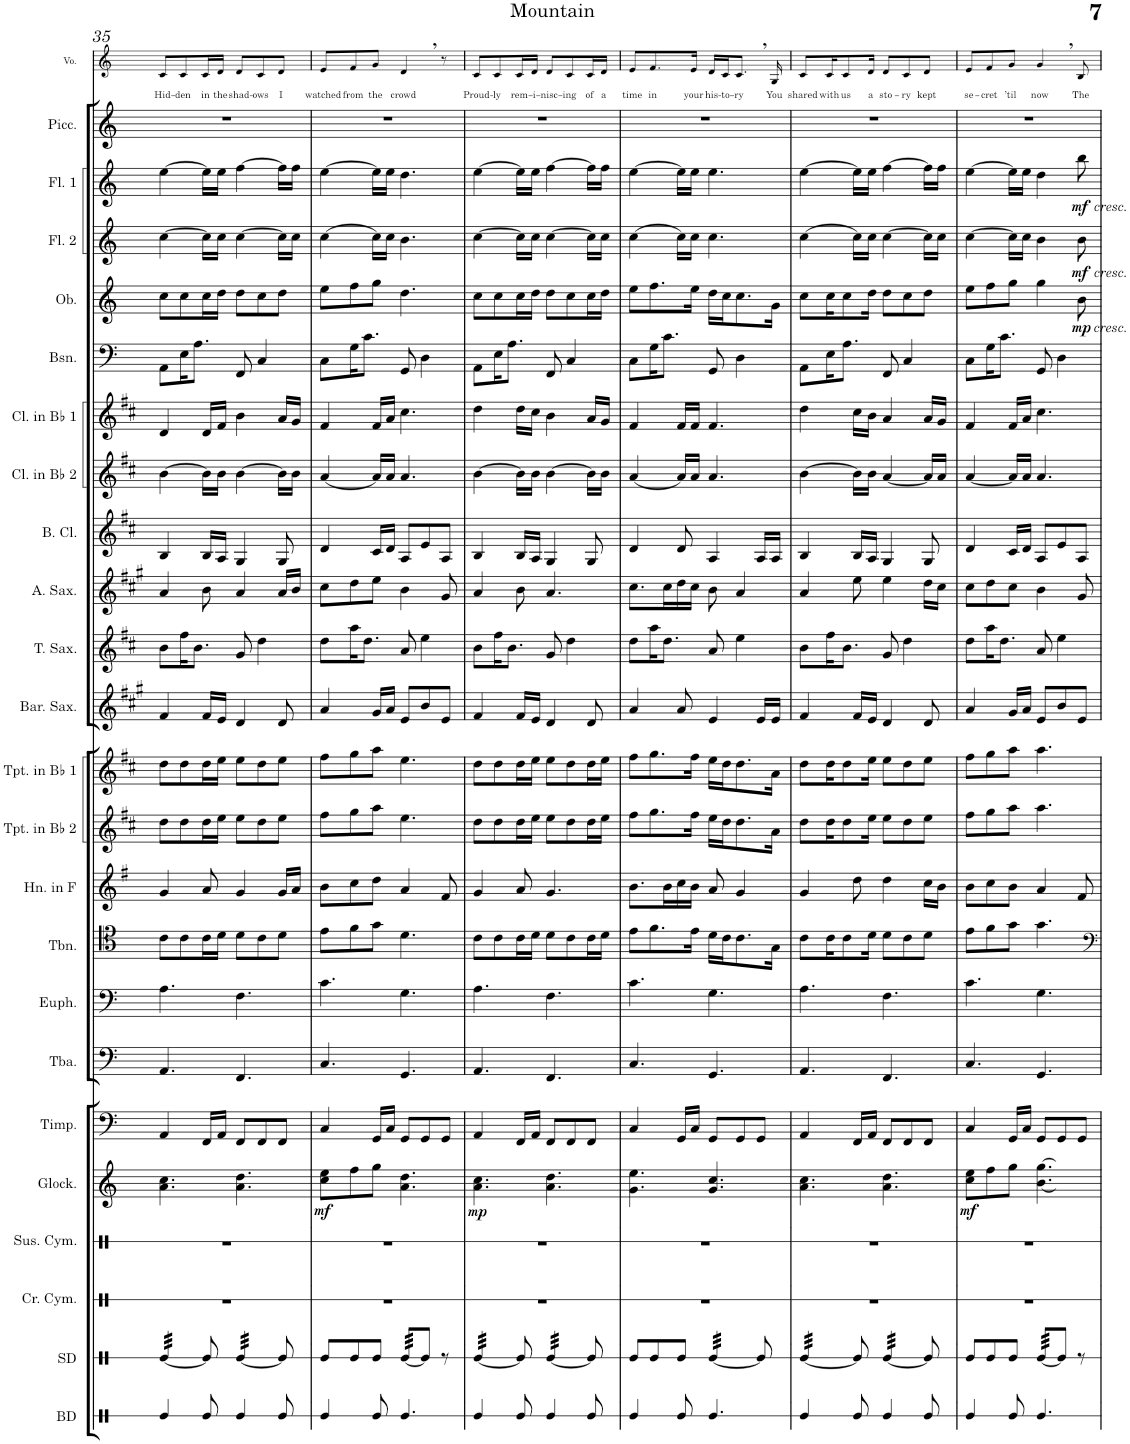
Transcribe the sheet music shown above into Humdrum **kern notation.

**kern	**kern	**kern	**kern	**kern	**dynam	**kern	**kern	**kern	**kern	**kern	**kern	**kern	**kern	**kern	**kern	**kern	**kern	**kern	**kern	**kern	**dynam	**kern	**dynam	**kern	**dynam	**kern	**kern	**text
*part24	*part23	*part22	*part21	*part20	*part20	*part19	*part18	*part17	*part16	*part15	*part14	*part13	*part12	*part11	*part10	*part9	*part8	*part7	*part6	*part5	*part5	*part4	*part4	*part3	*part3	*part2	*part1	*part1
*staff24	*staff23	*staff22	*staff21	*staff20	*staff20	*staff19	*staff18	*staff17	*staff16	*staff15	*staff14	*staff13	*staff12	*staff11	*staff10	*staff9	*staff8	*staff7	*staff6	*staff5	*staff5	*staff4	*staff4	*staff3	*staff3	*staff2	*staff1	*staff1
*I"Bass Drum	*I"Snare Drum	*I"Crash Cymbals	*I"Suspended Cymbal	*I"Glockenspiel	*	*I"Timpani	*I"Tuba	*I"Euphonium	*I"Trombone	*I"Horn in F	*I"Trumpet in Bb 2	*I"Trumpet in Bb 1	*I"Baritone Saxophone	*I"Tenor Saxophone	*I"Alto Saxophone	*I"Bass Clarinet	*I"Clarinet in Bb 2	*I"Clarinet in Bb 1	*I"Bassoon	*I"Oboe	*	*I"Flute 2	*	*I"Flute 1	*	*I"Piccolo	*I"Voice	*
*I'BD	*I'SD	*I'Cr. Cym.	*I'Sus. Cym.	*I'Glock.	*	*I'Timp.	*I'Tba.	*I'Euph.	*I'Tbn.	*I'Hn. in F	*I'Tpt. in Bb 2	*I'Tpt. in Bb 1	*I'Bar. Sax.	*I'T. Sax.	*I'A. Sax.	*I'B. Cl.	*I'Cl. in Bb 2	*I'Cl. in Bb 1	*I'Bsn.	*I'Ob.	*	*I'Fl. 2	*	*I'Fl. 1	*	*I'Picc.	*I'Vo.	*
!!LO:PB:g=z
*clefX	*clefX	*clefX	*clefX	*clefG2	*	*clefF4	*clefF4	*clefF4	*clefC4	*clefG2	*clefG2	*clefG2	*clefG2	*clefG2	*clefG2	*clefG2	*clefG2	*clefG2	*clefF4	*clefG2	*	*clefG2	*	*clefG2	*	*clefG2	*clefG2	*
*	*	*	*	*Trd-14c-24	*	*	*	*	*	*Trd4c7	*Trd1c2	*Trd1c2	*Trd12c21	*Trd8c14	*Trd5c9	*Trd8c14	*Trd1c2	*Trd1c2	*	*	*	*	*	*	*	*Trd-7c-12	*	*
*k[]	*k[]	*k[]	*k[]	*k[]	*	*k[]	*k[]	*k[]	*k[]	*k[f#]	*k[f#c#]	*k[f#c#]	*k[f#c#g#]	*k[f#c#]	*k[f#c#g#]	*k[f#c#]	*k[f#c#]	*k[f#c#]	*k[]	*k[]	*	*k[]	*	*k[]	*	*k[]	*k[]	*
*M6/8	*M6/8	*M6/8	*M6/8	*M6/8	*	*M6/8	*M6/8	*M6/8	*M6/8	*M6/8	*M6/8	*M6/8	*M6/8	*M6/8	*M6/8	*M6/8	*M6/8	*M6/8	*M6/8	*M6/8	*	*M6/8	*	*M6/8	*	*M6/8	*M6/8	*
=35	=35	=35	=35	=35	=35	=35	=35	=35	=35	=35	=35	=35	=35	=35	=35	=35	=35	=35	=35	=35	=35	=35	=35	=35	=35	=35	=35	=35
!	!	!	!	!	!	!	!	!	!	!	!	!	!	!	!	!	!	!	!	!	!	!	!	!	!	!	!	!LO:LY:b
*	*tremolo	*	*	*	*	*	*	*	*	*	*	*	*	*	*	*	*	*	*	*	*	*	*	*	*	*	*	*
4Re/	[32Re/LLL	2.r	2.r	4.a\ 4.cc\	.	4AA/	4.AA/	4.A\	8c\L	4g/	8dd\L	8dd\L	4f#/	8b\L	4a/	4B/	[4b\	4d/	8AA\L	8cc\L	.	[4cc\	.	[4ee\	.	2.r	8c/L	Hid-
.	32Re/	.	.	.	.	.	.	.	.	.	.	.	.	.	.	.	.	.	.	.	.	.	.	.	.	.	.	.
.	32Re/	.	.	.	.	.	.	.	.	.	.	.	.	.	.	.	.	.	.	.	.	.	.	.	.	.	.	.
.	32Re/	.	.	.	.	.	.	.	.	.	.	.	.	.	.	.	.	.	.	.	.	.	.	.	.	.	.	.
!	!	!	!	!	!	!	!	!	!	!	!	!	!	!	!	!	!	!	!	!	!	!	!	!	!	!	!	!LO:LY:b
.	32Re/	.	.	.	.	.	.	.	8c\	.	8dd\	8dd\	.	16ff#\K	.	.	.	.	16E\K	8cc\	.	.	.	.	.	.	8c/	-den
.	32Re/	.	.	.	.	.	.	.	.	.	.	.	.	.	.	.	.	.	.	.	.	.	.	.	.	.	.	.
.	32Re/	.	.	.	.	.	.	.	.	.	.	.	.	8.b\J	.	.	.	.	8.A\J	.	.	.	.	.	.	.	.	.
.	32Re/JJJ	.	.	.	.	.	.	.	.	.	.	.	.	.	.	.	.	.	.	.	.	.	.	.	.	.	.	.
*	*Xtremolo	*	*	*	*	*	*	*	*	*	*	*	*	*	*	*	*	*	*	*	*	*	*	*	*	*	*	*
!	!	!	!	!	!	!	!	!	!	!	!	!	!	!	!	!	!	!	!	!	!	!	!	!	!	!	!	!LO:LY:b
8Re/	8Re/]	.	.	.	.	16FF/LL	.	.	16c\L	8a/	16dd\L	16dd\L	16f#/LL	.	8b\	16B/LL	16b\LL]	16d/LL	.	16cc\L	.	16cc\LL]	.	16ee\LL]	.	.	16c/L	in
!	!	!	!	!	!	!	!	!	!	!	!	!	!	!	!	!	!	!	!	!	!	!	!	!	!	!	!	!LO:LY:b
.	.	.	.	.	.	16AA/JJ	.	.	16d\JJ	.	16ee\JJ	16ee\JJ	16e/JJ	.	.	16A/JJ	16b\JJ	16f#/JJ	.	16dd\JJ	.	16cc\JJ	.	16ee\JJ	.	.	16d/JJ	the
!	!	!	!	!	!	!	!	!	!	!	!	!	!	!	!	!	!	!	!	!	!	!	!	!	!	!	!	!LO:LY:b
*	*tremolo	*	*	*	*	*	*	*	*	*	*	*	*	*	*	*	*	*	*	*	*	*	*	*	*	*	*	*
4Re/	[32Re/LLL	.	.	4.a\ 4.dd\	.	8FF/L	4.FF/	4.F\	8d\L	4g/	8ee\L	8ee\L	4d/	8g/	4a/	4G/	[4b\	4b\	8FF/	8dd\L	.	[4cc\	.	[4ff\	.	.	8d/L	shad-
.	32Re/	.	.	.	.	.	.	.	.	.	.	.	.	.	.	.	.	.	.	.	.	.	.	.	.	.	.	.
.	32Re/	.	.	.	.	.	.	.	.	.	.	.	.	.	.	.	.	.	.	.	.	.	.	.	.	.	.	.
.	32Re/	.	.	.	.	.	.	.	.	.	.	.	.	.	.	.	.	.	.	.	.	.	.	.	.	.	.	.
!	!	!	!	!	!	!	!	!	!	!	!	!	!	!	!	!	!	!	!	!	!	!	!	!	!	!	!	!LO:LY:b
.	32Re/	.	.	.	.	8FF/	.	.	8c\	.	8dd\	8dd\	.	4dd\	.	.	.	.	4C/	8cc\	.	.	.	.	.	.	8c/	-ows
.	32Re/	.	.	.	.	.	.	.	.	.	.	.	.	.	.	.	.	.	.	.	.	.	.	.	.	.	.	.
.	32Re/	.	.	.	.	.	.	.	.	.	.	.	.	.	.	.	.	.	.	.	.	.	.	.	.	.	.	.
.	32Re/JJJ	.	.	.	.	.	.	.	.	.	.	.	.	.	.	.	.	.	.	.	.	.	.	.	.	.	.	.
*	*Xtremolo	*	*	*	*	*	*	*	*	*	*	*	*	*	*	*	*	*	*	*	*	*	*	*	*	*	*	*
!	!	!	!	!	!	!	!	!	!	!	!	!	!	!	!	!	!	!	!	!	!	!	!	!	!	!	!	!LO:LY:b
8Re/	8Re/]	.	.	.	.	8FF/J	.	.	8d\J	16g/LL	8ee\J	8ee\J	8d/	.	16a/LL	8G/	16b\LL]	16a/LL	.	8dd\J	.	16cc\LL]	.	16ff\LL]	.	.	8d/J	I
.	.	.	.	.	.	.	.	.	.	16a/JJ	.	.	.	.	16b/JJ	.	16b\JJ	16g/JJ	.	.	.	16cc\JJ	.	16ff\JJ	.	.	.	.
=36	=36	=36	=36	=36	=36	=36	=36	=36	=36	=36	=36	=36	=36	=36	=36	=36	=36	=36	=36	=36	=36	=36	=36	=36	=36	=36	=36	=36
!	!	!	!	!	!LO:DY:b	!	!	!	!	!	!	!	!	!	!	!	!	!	!	!	!	!	!	!	!	!	!	!LO:LY:b
4Re/	8Re/L	2.r	2.r	8cc\ 8ee\L	mf	4C/	4.C/	4.c\	8e\L	8b\L	8ff#\L	8ff#\L	4a/	8dd\L	8cc#\L	4d/	[4a/	4f#/	8C\L	8ee\L	.	[4cc\	.	[4ee\	.	2.r	8e/L	watched
!	!	!	!	!	!	!	!	!	!	!	!	!	!	!	!	!	!	!	!	!	!	!	!	!	!	!	!	!LO:LY:b
.	8Re/	.	.	8ff\	.	.	.	.	8f\	8cc\	8gg\	8gg\	.	16aa\K	8dd\	.	.	.	16G\K	8ff\	.	.	.	.	.	.	8f/	from
.	.	.	.	.	.	.	.	.	.	.	.	.	.	8.dd\J	.	.	.	.	8.c\J	.	.	.	.	.	.	.	.	.
!	!	!	!	!	!	!	!	!	!	!	!	!	!	!	!	!	!	!	!	!	!	!	!	!	!	!	!	!LO:LY:b
8Re/	8Re/J	.	.	8gg\J	.	16GG/LL	.	.	8g\J	8dd\J	8aa\J	8aa\J	16g#/LL	.	8ee\J	16c#/LL	16a/LL]	16f#/LL	.	8gg\J	.	16cc\LL]	.	16ee\LL]	.	.	8g/J	the
.	.	.	.	.	.	16C/JJ	.	.	.	.	.	.	16a/JJ	.	.	16d/JJ	16a/JJ	16a/JJ	.	.	.	16cc\JJ	.	16ee\JJ	.	.	.	.
!	!	!	!	!	!	!	!	!	!	!	!	!	!	!	!	!	!	!	!	!	!	!	!	!	!	!	!	!LO:LY:b
*	*tremolo	*	*	*	*	*	*	*	*	*	*	*	*	*	*	*	*	*	*	*	*	*	*	*	*	*	*	*
4.Re/	[64Re/LLLL	.	.	4.a\ 4.dd\	.	8GG/L	4.GG/	4.G\	4.d\	4a/	4.ee\	4.ee\	8e/L	8a/	4b\	8A/L	4.a/	4.cc#\	8GG/	4.dd\	.	4.b\	.	4.dd\	.	.	4d,/	crowd
.	64Re/	.	.	.	.	.	.	.	.	.	.	.	.	.	.	.	.	.	.	.	.	.	.	.	.	.	.	.
.	64Re/	.	.	.	.	.	.	.	.	.	.	.	.	.	.	.	.	.	.	.	.	.	.	.	.	.	.	.
.	64Re/	.	.	.	.	.	.	.	.	.	.	.	.	.	.	.	.	.	.	.	.	.	.	.	.	.	.	.
.	64Re/	.	.	.	.	.	.	.	.	.	.	.	.	.	.	.	.	.	.	.	.	.	.	.	.	.	.	.
.	64Re/	.	.	.	.	.	.	.	.	.	.	.	.	.	.	.	.	.	.	.	.	.	.	.	.	.	.	.
.	64Re/	.	.	.	.	.	.	.	.	.	.	.	.	.	.	.	.	.	.	.	.	.	.	.	.	.	.	.
.	64Re/	.	.	.	.	.	.	.	.	.	.	.	.	.	.	.	.	.	.	.	.	.	.	.	.	.	.	.
*	*Xtremolo	*	*	*	*	*	*	*	*	*	*	*	*	*	*	*	*	*	*	*	*	*	*	*	*	*	*	*
.	8Re/J]	.	.	.	.	8GG/	.	.	.	.	.	.	8b/	4ee\	.	8e/	.	.	4D\	.	.	.	.	.	.	.	.	.
.	8r	.	.	.	.	8GG/J	.	.	.	8f#/	.	.	8e/J	.	8g#/	8A/J	.	.	.	.	.	.	.	.	.	.	8r	.
=37	=37	=37	=37	=37	=37	=37	=37	=37	=37	=37	=37	=37	=37	=37	=37	=37	=37	=37	=37	=37	=37	=37	=37	=37	=37	=37	=37	=37
!	!	!	!	!	!LO:DY:b	!	!	!	!	!	!	!	!	!	!	!	!	!	!	!	!	!	!	!	!	!	!	!LO:LY:b
*	*tremolo	*	*	*	*	*	*	*	*	*	*	*	*	*	*	*	*	*	*	*	*	*	*	*	*	*	*	*
4Re/	[32Re/LLL	2.r	2.r	4.a\ 4.cc\	mp	4AA/	4.AA/	4.A\	8c\L	4g/	8dd\L	8dd\L	4f#/	8b\L	4a/	4B/	[4b\	4dd\	8AA\L	8cc\L	.	[4cc\	.	[4ee\	.	2.r	8c/L	Proud-
.	32Re/	.	.	.	.	.	.	.	.	.	.	.	.	.	.	.	.	.	.	.	.	.	.	.	.	.	.	.
.	32Re/	.	.	.	.	.	.	.	.	.	.	.	.	.	.	.	.	.	.	.	.	.	.	.	.	.	.	.
.	32Re/	.	.	.	.	.	.	.	.	.	.	.	.	.	.	.	.	.	.	.	.	.	.	.	.	.	.	.
!	!	!	!	!	!	!	!	!	!	!	!	!	!	!	!	!	!	!	!	!	!	!	!	!	!	!	!	!LO:LY:b
.	32Re/	.	.	.	.	.	.	.	8c\	.	8dd\	8dd\	.	16ff#\K	.	.	.	.	16E\K	8cc\	.	.	.	.	.	.	8c/	-ly
.	32Re/	.	.	.	.	.	.	.	.	.	.	.	.	.	.	.	.	.	.	.	.	.	.	.	.	.	.	.
.	32Re/	.	.	.	.	.	.	.	.	.	.	.	.	8.b\J	.	.	.	.	8.A\J	.	.	.	.	.	.	.	.	.
.	32Re/JJJ	.	.	.	.	.	.	.	.	.	.	.	.	.	.	.	.	.	.	.	.	.	.	.	.	.	.	.
*	*Xtremolo	*	*	*	*	*	*	*	*	*	*	*	*	*	*	*	*	*	*	*	*	*	*	*	*	*	*	*
!	!	!	!	!	!	!	!	!	!	!	!	!	!	!	!	!	!	!	!	!	!	!	!	!	!	!	!	!LO:LY:b
8Re/	8Re/]	.	.	.	.	16FF/LL	.	.	16c\L	8a/	16dd\L	16dd\L	16f#/LL	.	8b\	16B/LL	16b\LL]	16dd\LL	.	16cc\L	.	16cc\LL]	.	16ee\LL]	.	.	16c/L	rem-
!	!	!	!	!	!	!	!	!	!	!	!	!	!	!	!	!	!	!	!	!	!	!	!	!	!	!	!	!LO:LY:b
.	.	.	.	.	.	16AA/JJ	.	.	16d\JJ	.	16ee\JJ	16ee\JJ	16e/JJ	.	.	16A/JJ	16b\JJ	16cc#\JJ	.	16dd\JJ	.	16cc\JJ	.	16ee\JJ	.	.	16d/JJ	-i-
!	!	!	!	!	!	!	!	!	!	!	!	!	!	!	!	!	!	!	!	!	!	!	!	!	!	!	!	!LO:LY:b
*	*tremolo	*	*	*	*	*	*	*	*	*	*	*	*	*	*	*	*	*	*	*	*	*	*	*	*	*	*	*
4Re/	[32Re/LLL	.	.	4.a\ 4.dd\	.	8FF/L	4.FF/	4.F\	8d\L	4.g/	8ee\L	8ee\L	4d/	8g/	4.a/	4G/	[4b\	4b\	8FF/	8dd\L	.	[4cc\	.	[4ff\	.	.	8d/L	-nisc-
.	32Re/	.	.	.	.	.	.	.	.	.	.	.	.	.	.	.	.	.	.	.	.	.	.	.	.	.	.	.
.	32Re/	.	.	.	.	.	.	.	.	.	.	.	.	.	.	.	.	.	.	.	.	.	.	.	.	.	.	.
.	32Re/	.	.	.	.	.	.	.	.	.	.	.	.	.	.	.	.	.	.	.	.	.	.	.	.	.	.	.
!	!	!	!	!	!	!	!	!	!	!	!	!	!	!	!	!	!	!	!	!	!	!	!	!	!	!	!	!LO:LY:b
.	32Re/	.	.	.	.	8FF/	.	.	8c\	.	8dd\	8dd\	.	4dd\	.	.	.	.	4C/	8cc\	.	.	.	.	.	.	8c/	-ing
.	32Re/	.	.	.	.	.	.	.	.	.	.	.	.	.	.	.	.	.	.	.	.	.	.	.	.	.	.	.
.	32Re/	.	.	.	.	.	.	.	.	.	.	.	.	.	.	.	.	.	.	.	.	.	.	.	.	.	.	.
.	32Re/JJJ	.	.	.	.	.	.	.	.	.	.	.	.	.	.	.	.	.	.	.	.	.	.	.	.	.	.	.
*	*Xtremolo	*	*	*	*	*	*	*	*	*	*	*	*	*	*	*	*	*	*	*	*	*	*	*	*	*	*	*
!	!	!	!	!	!	!	!	!	!	!	!	!	!	!	!	!	!	!	!	!	!	!	!	!	!	!	!	!LO:LY:b
8Re/	8Re/]	.	.	.	.	8FF/J	.	.	16c\L	.	16dd\L	16dd\L	8d/	.	.	8G/	16b\LL]	16a/LL	.	16cc\L	.	16cc\LL]	.	16ff\LL]	.	.	16c/L	of
!	!	!	!	!	!	!	!	!	!	!	!	!	!	!	!	!	!	!	!	!	!	!	!	!	!	!	!	!LO:LY:b
.	.	.	.	.	.	.	.	.	16d\JJ	.	16ee\JJ	16ee\JJ	.	.	.	.	16b\JJ	16g/JJ	.	16dd\JJ	.	16cc\JJ	.	16ff\JJ	.	.	16d/JJ	a
=38	=38	=38	=38	=38	=38	=38	=38	=38	=38	=38	=38	=38	=38	=38	=38	=38	=38	=38	=38	=38	=38	=38	=38	=38	=38	=38	=38	=38
!	!	!	!	!	!	!	!	!	!	!	!	!	!	!	!	!	!	!	!	!	!	!	!	!	!	!	!	!LO:LY:b
4Re/	8Re/L	2.r	2.r	4.g\ 4.ee\	.	4C/	4.C/	4.c\	8e\L	8.b\L	8ff#\L	8ff#\L	4a/	8dd\L	8.cc#\L	4d/	[4a/	4f#/	8C\L	8ee\L	.	[4cc\	.	[4ee\	.	2.r	8e/L	time
!	!	!	!	!	!	!	!	!	!	!	!	!	!	!	!	!	!	!	!	!	!	!	!	!	!	!	!	!LO:LY:b
.	8Re/	.	.	.	.	.	.	.	8.f\	.	8.gg\	8.gg\	.	16aa\K	.	.	.	.	16G\K	8.ff\	.	.	.	.	.	.	8.f/	in
.	.	.	.	.	.	.	.	.	.	16b\L	.	.	.	8.dd\J	16cc#\L	.	.	.	8.c\J	.	.	.	.	.	.	.	.	.
8Re/	8Re/J	.	.	.	.	16GG/LL	.	.	.	16cc\	.	.	8a/	.	16dd\	8d/	16a/LL]	16f#/LL	.	.	.	16cc\LL]	.	16ee\LL]	.	.	.	.
!	!	!	!	!	!	!	!	!	!	!	!	!	!	!	!	!	!	!	!	!	!	!	!	!	!	!	!	!LO:LY:b
.	.	.	.	.	.	16C/JJ	.	.	16e\Jk	16b\JJ	16ff#\Jk	16ff#\Jk	.	.	16cc#\JJ	.	16a/JJ	16f#/JJ	.	16ee\Jk	.	16cc\JJ	.	16ee\JJ	.	.	16e/Jk	your
!	!	!	!	!	!	!	!	!	!	!	!	!	!	!	!	!	!	!	!	!	!	!	!	!	!	!	!	!LO:LY:b
*	*tremolo	*	*	*	*	*	*	*	*	*	*	*	*	*	*	*	*	*	*	*	*	*	*	*	*	*	*	*
4.Re/	[32Re/LLL	.	.	4.g/ 4.cc/	.	8GG/L	4.GG/	4.G\	16d\LL	8a/	16ee\LL	16ee\LL	4e/	8a/	8b\	4A/	4.a/	4.f#/	8GG/	16dd\LL	.	4.cc\	.	4.ee\	.	.	16d/LL	his-
.	32Re/	.	.	.	.	.	.	.	.	.	.	.	.	.	.	.	.	.	.	.	.	.	.	.	.	.	.	.
!	!	!	!	!	!	!	!	!	!	!	!	!	!	!	!	!	!	!	!	!	!	!	!	!	!	!	!	!LO:LY:b
.	32Re/	.	.	.	.	.	.	.	16c\J	.	16dd\J	16dd\J	.	.	.	.	.	.	.	16cc\J	.	.	.	.	.	.	16c/J	-to-
.	32Re/	.	.	.	.	.	.	.	.	.	.	.	.	.	.	.	.	.	.	.	.	.	.	.	.	.	.	.
!	!	!	!	!	!	!	!	!	!	!	!	!	!	!	!	!	!	!	!	!	!	!	!	!	!	!	!	!LO:LY:b
.	32Re/	.	.	.	.	8GG/	.	.	8.c\	4g/	8.dd\	8.dd\	.	4ee\	4a/	.	.	.	4D\	8.cc\	.	.	.	.	.	.	8.c,/J	-ry
.	32Re/	.	.	.	.	.	.	.	.	.	.	.	.	.	.	.	.	.	.	.	.	.	.	.	.	.	.	.
.	32Re/	.	.	.	.	.	.	.	.	.	.	.	.	.	.	.	.	.	.	.	.	.	.	.	.	.	.	.
.	32Re/JJJ	.	.	.	.	.	.	.	.	.	.	.	.	.	.	.	.	.	.	.	.	.	.	.	.	.	.	.
*	*Xtremolo	*	*	*	*	*	*	*	*	*	*	*	*	*	*	*	*	*	*	*	*	*	*	*	*	*	*	*
.	8Re/]	.	.	.	.	8GG/J	.	.	.	.	.	.	16e/LL	.	.	16A/LL	.	.	.	.	.	.	.	.	.	.	.	.
!	!	!	!	!	!	!	!	!	!	!	!	!	!	!	!	!	!	!	!	!	!	!	!	!	!	!	!	!LO:LY:b
.	.	.	.	.	.	.	.	.	16G\Jk	.	16a\Jk	16a\Jk	16e/JJ	.	.	16A/JJ	.	.	.	16g\Jk	.	.	.	.	.	.	16G/	You
=39	=39	=39	=39	=39	=39	=39	=39	=39	=39	=39	=39	=39	=39	=39	=39	=39	=39	=39	=39	=39	=39	=39	=39	=39	=39	=39	=39	=39
!	!	!	!	!	!	!	!	!	!	!	!	!	!	!	!	!	!	!	!	!	!	!	!	!	!	!	!	!LO:LY:b
*	*tremolo	*	*	*	*	*	*	*	*	*	*	*	*	*	*	*	*	*	*	*	*	*	*	*	*	*	*	*
4Re/	[32Re/LLL	2.r	2.r	4.a\ 4.cc\	.	4AA/	4.AA/	4.A\	8c\L	4g/	8dd\L	8dd\L	4f#/	8b\L	4a/	4B/	[4b\	4dd\	8AA\L	8cc\L	.	[4cc\	.	[4ee\	.	2.r	8c/L	shared
.	32Re/	.	.	.	.	.	.	.	.	.	.	.	.	.	.	.	.	.	.	.	.	.	.	.	.	.	.	.
.	32Re/	.	.	.	.	.	.	.	.	.	.	.	.	.	.	.	.	.	.	.	.	.	.	.	.	.	.	.
.	32Re/	.	.	.	.	.	.	.	.	.	.	.	.	.	.	.	.	.	.	.	.	.	.	.	.	.	.	.
!	!	!	!	!	!	!	!	!	!	!	!	!	!	!	!	!	!	!	!	!	!	!	!	!	!	!	!	!LO:LY:b
.	32Re/	.	.	.	.	.	.	.	16c\K	.	16dd\K	16dd\K	.	16ff#\K	.	.	.	.	16E\K	16cc\K	.	.	.	.	.	.	16c/K	with
.	32Re/	.	.	.	.	.	.	.	.	.	.	.	.	.	.	.	.	.	.	.	.	.	.	.	.	.	.	.
!	!	!	!	!	!	!	!	!	!	!	!	!	!	!	!	!	!	!	!	!	!	!	!	!	!	!	!	!LO:LY:b
.	32Re/	.	.	.	.	.	.	.	8c\	.	8dd\	8dd\	.	8.b\J	.	.	.	.	8.A\J	8cc\	.	.	.	.	.	.	8c/	us
.	32Re/JJJ	.	.	.	.	.	.	.	.	.	.	.	.	.	.	.	.	.	.	.	.	.	.	.	.	.	.	.
*	*Xtremolo	*	*	*	*	*	*	*	*	*	*	*	*	*	*	*	*	*	*	*	*	*	*	*	*	*	*	*
8Re/	8Re/]	.	.	.	.	16FF/LL	.	.	.	8dd\	.	.	16f#/LL	.	8ee\	16B/LL	16b\LL]	16cc#\LL	.	.	.	16cc\LL]	.	16ee\LL]	.	.	.	.
!	!	!	!	!	!	!	!	!	!	!	!	!	!	!	!	!	!	!	!	!	!	!	!	!	!	!	!	!LO:LY:b
.	.	.	.	.	.	16AA/JJ	.	.	16d\Jk	.	16ee\Jk	16ee\Jk	16e/JJ	.	.	16A/JJ	16b\JJ	16b\JJ	.	16dd\Jk	.	16cc\JJ	.	16ee\JJ	.	.	16d/Jk	a
!	!	!	!	!	!	!	!	!	!	!	!	!	!	!	!	!	!	!	!	!	!	!	!	!	!	!	!	!LO:LY:b
*	*tremolo	*	*	*	*	*	*	*	*	*	*	*	*	*	*	*	*	*	*	*	*	*	*	*	*	*	*	*
4Re/	[32Re/LLL	.	.	4.a\ 4.dd\	.	8FF/L	4.FF/	4.F\	8d\L	4dd\	8ee\L	8ee\L	4d/	8g/	4ee\	4G/	[4a/	4a/	8FF/	8dd\L	.	[4cc\	.	[4ff\	.	.	8d/L	sto-
.	32Re/	.	.	.	.	.	.	.	.	.	.	.	.	.	.	.	.	.	.	.	.	.	.	.	.	.	.	.
.	32Re/	.	.	.	.	.	.	.	.	.	.	.	.	.	.	.	.	.	.	.	.	.	.	.	.	.	.	.
.	32Re/	.	.	.	.	.	.	.	.	.	.	.	.	.	.	.	.	.	.	.	.	.	.	.	.	.	.	.
!	!	!	!	!	!	!	!	!	!	!	!	!	!	!	!	!	!	!	!	!	!	!	!	!	!	!	!	!LO:LY:b
.	32Re/	.	.	.	.	8FF/	.	.	8c\	.	8dd\	8dd\	.	4dd\	.	.	.	.	4C/	8cc\	.	.	.	.	.	.	8c/	-ry
.	32Re/	.	.	.	.	.	.	.	.	.	.	.	.	.	.	.	.	.	.	.	.	.	.	.	.	.	.	.
.	32Re/	.	.	.	.	.	.	.	.	.	.	.	.	.	.	.	.	.	.	.	.	.	.	.	.	.	.	.
.	32Re/JJJ	.	.	.	.	.	.	.	.	.	.	.	.	.	.	.	.	.	.	.	.	.	.	.	.	.	.	.
*	*Xtremolo	*	*	*	*	*	*	*	*	*	*	*	*	*	*	*	*	*	*	*	*	*	*	*	*	*	*	*
!	!	!	!	!	!	!	!	!	!	!	!	!	!	!	!	!	!	!	!	!	!	!	!	!	!	!	!	!LO:LY:b
8Re/	8Re/]	.	.	.	.	8FF/J	.	.	8d\J	16cc\LL	8ee\J	8ee\J	8d/	.	16dd\LL	8G/	16a/LL]	16a/LL	.	8dd\J	.	16cc\LL]	.	16ff\LL]	.	.	8d/J	kept
.	.	.	.	.	.	.	.	.	.	16b\JJ	.	.	.	.	16cc#\JJ	.	16a/JJ	16g/JJ	.	.	.	16cc\JJ	.	16ff\JJ	.	.	.	.
=40	=40	=40	=40	=40	=40	=40	=40	=40	=40	=40	=40	=40	=40	=40	=40	=40	=40	=40	=40	=40	=40	=40	=40	=40	=40	=40	=40	=40
!	!	!	!	!	!LO:DY:b	!	!	!	!	!	!	!	!	!	!	!	!	!	!	!	!	!	!	!	!	!	!	!LO:LY:b
4Re/	8Re/L	2.r	2.r	8cc\ 8ee\L	mf	4C/	4.C/	4.c\	8e\L	8b\L	8ff#\L	8ff#\L	4a/	8dd\L	8cc#\L	4d/	[4a/	4f#/	8C\L	8ee\L	.	[4cc\	.	[4ee\	.	2.r	8e/L	se-
!	!	!	!	!	!	!	!	!	!	!	!	!	!	!	!	!	!	!	!	!	!	!	!	!	!	!	!	!LO:LY:b
.	8Re/	.	.	8ff\	.	.	.	.	8f\	8cc\	8gg\	8gg\	.	16aa\K	8dd\	.	.	.	16G\K	8ff\	.	.	.	.	.	.	8f/	-cret
.	.	.	.	.	.	.	.	.	.	.	.	.	.	8.dd\J	.	.	.	.	8.c\J	.	.	.	.	.	.	.	.	.
!	!	!	!	!	!	!	!	!	!	!	!	!	!	!	!	!	!	!	!	!	!	!	!	!	!	!	!	!LO:LY:b
8Re/	8Re/J	.	.	8gg\J	.	16GG/LL	.	.	8g\J	8b\J	8aa\J	8aa\J	16g#/LL	.	8cc#\J	16c#/LL	16a/LL]	16f#/LL	.	8gg\J	.	16cc\LL]	.	16ee\LL]	.	.	8g/J	’til
.	.	.	.	.	.	16C/JJ	.	.	.	.	.	.	16a/JJ	.	.	16d/JJ	16a/JJ	16a/JJ	.	.	.	16cc\JJ	.	16ee\JJ	.	.	.	.
!	!	!	!	!	!	!	!	!	!	!	!	!	!	!	!	!	!	!	!	!	!	!	!	!	!	!	!	!LO:LY:b
*	*tremolo	*	*	*	*	*	*	*	*	*	*	*	*	*	*	*	*	*	*	*	*	*	*	*	*	*	*	*
4.Re/	[64Re/LLLL	.	.	4.b\ 4.gg\	.	8GG/L	4.GG/	4.G\	4.g\	4a/	4.aa\	4.aa\	8e/L	8a/	4b\	8A/L	4.a/	4.cc#\	8GG/	4gg\	.	4b\	.	4dd\	.	.	4g,/	now
.	64Re/	.	.	.	.	.	.	.	.	.	.	.	.	.	.	.	.	.	.	.	.	.	.	.	.	.	.	.
.	64Re/	.	.	.	.	.	.	.	.	.	.	.	.	.	.	.	.	.	.	.	.	.	.	.	.	.	.	.
.	64Re/	.	.	.	.	.	.	.	.	.	.	.	.	.	.	.	.	.	.	.	.	.	.	.	.	.	.	.
.	64Re/	.	.	.	.	.	.	.	.	.	.	.	.	.	.	.	.	.	.	.	.	.	.	.	.	.	.	.
.	64Re/	.	.	.	.	.	.	.	.	.	.	.	.	.	.	.	.	.	.	.	.	.	.	.	.	.	.	.
.	64Re/	.	.	.	.	.	.	.	.	.	.	.	.	.	.	.	.	.	.	.	.	.	.	.	.	.	.	.
.	64Re/	.	.	.	.	.	.	.	.	.	.	.	.	.	.	.	.	.	.	.	.	.	.	.	.	.	.	.
*	*Xtremolo	*	*	*	*	*	*	*	*	*	*	*	*	*	*	*	*	*	*	*	*	*	*	*	*	*	*	*
.	8Re/J]	.	.	.	.	8GG/	.	.	.	.	.	.	8b/	4ee\	.	8e/	.	.	4D\	.	.	.	.	.	.	.	.	.
!	!	!	!	!	!	!	!	!	!	!	!	!	!	!	!	!	!	!	!	!	!	!	!	!LO:TX:b:i:t=cresc.	!	!	!	!
!	!	!	!	!	!	!	!	!	!	!	!	!	!	!	!	!	!	!	!	!	!	!LO:TX:b:i:t=cresc.	!	!	!	!	!	!
!	!	!	!	!	!	!	!	!	!	!	!	!	!	!	!	!	!	!	!	!LO:TX:b:i:t=cresc.	!	!	!	!	!	!	!	!
!	!	!	!	!	!	!	!	!	!	!	!	!	!	!	!	!	!	!	!	!	!LO:DY:b	!	!LO:DY:b	!	!LO:DY:b	!	!	!LO:LY:b
.	8r	.	.	.	.	8GG/J	.	.	.	8f#/	.	.	8e/J	.	8g#/	8A/J	.	.	.	8b\	mp	8b\	mf	8bb\	mf	.	8B/	The
=	=	=	=	=	=	=	=	=	=	=	=	=	=	=	=	=	=	=	=	=	=	=	=	=	=	=	=	=
*-	*-	*-	*-	*-	*-	*-	*-	*-	*-	*-	*-	*-	*-	*-	*-	*-	*-	*-	*-	*-	*-	*-	*-	*-	*-	*-	*-	*-
